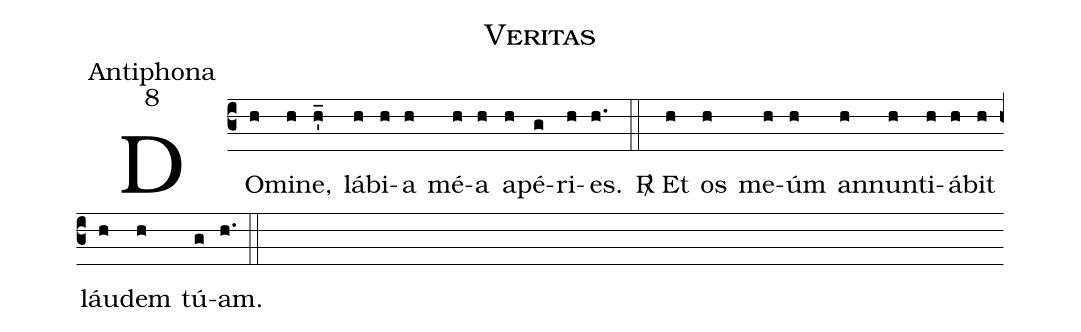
name:Veritas;
office-part:Antiphona;
mode:8;
%%
(c3)DO(h)mi(h)ne,(h'_) lá(h)bi(h)a(h) mé(h)a(h) a(h)pé(g)ri(h)es.(h.) (::)
<v>\Rbar</v>~Et(h) os(h) me(h)úm(h) an(h)nun(h)ti(h)á(h)bit(h) láu(h)dem(h) tú(g)am.(h.) (::)
